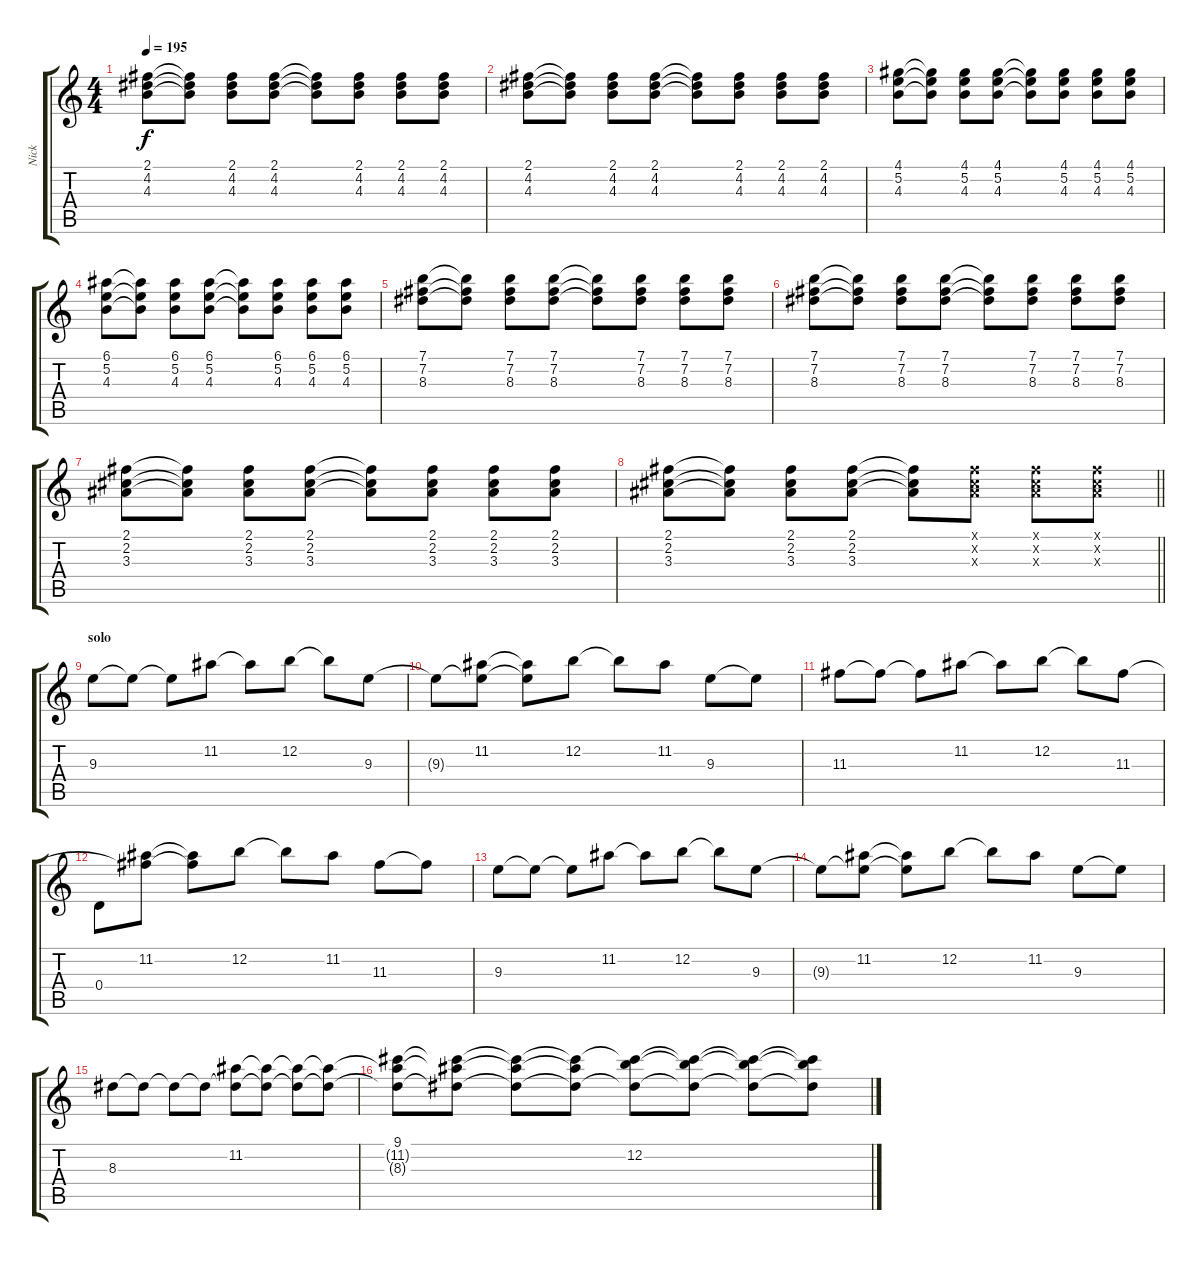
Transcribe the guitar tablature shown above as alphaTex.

\track ("Nick" "Nick") {instrument electricguitarjazz}
\staff {score tabs}
\tuning (E4 B3 G3 D3 A2 E2) {hide}
\ts (4 4)
\tempo 195
\clef g2
\ks c
(2.1 4.2 4.3).8{dy f} (2.1{t} 4.2{t} 4.3{t}).8 (2.1 4.2 4.3).8 (2.1 4.2 4.3).8 (2.1{t} 4.2{t} 4.3{t}).8 (2.1 4.2 4.3).8 (2.1 4.2 4.3).8 (2.1 4.2 4.3).8 |
(2.1 4.2 4.3).8 (2.1{t} 4.2{t} 4.3{t}).8 (2.1 4.2 4.3).8 (2.1 4.2 4.3).8 (2.1{t} 4.2{t} 4.3{t}).8 (2.1 4.2 4.3).8 (2.1 4.2 4.3).8 (2.1 4.2 4.3).8 |
(4.1 5.2 4.3).8 (4.1{t} 5.2{t} 4.3{t}).8 (4.1 5.2 4.3).8 (4.1 5.2 4.3).8 (4.1{t} 5.2{t} 4.3{t}).8 (4.1 5.2 4.3).8 (4.1 5.2 4.3).8 (4.1 5.2 4.3).8 |
(6.1 5.2 4.3).8 (6.1{t} 5.2{t} 4.3{t}).8 (6.1 5.2 4.3).8 (6.1 5.2 4.3).8 (6.1{t} 5.2{t} 4.3{t}).8 (6.1 5.2 4.3).8 (6.1 5.2 4.3).8 (6.1 5.2 4.3).8 |
(7.1 7.2 8.3).8 (7.1{t} 7.2{t} 8.3{t}).8 (7.1 7.2 8.3).8 (7.1 7.2 8.3).8 (7.1{t} 7.2{t} 8.3{t}).8 (7.1 7.2 8.3).8 (7.1 7.2 8.3).8 (7.1 7.2 8.3).8 |
(7.1 7.2 8.3).8 (7.1{t} 7.2{t} 8.3{t}).8 (7.1 7.2 8.3).8 (7.1 7.2 8.3).8 (7.1{t} 7.2{t} 8.3{t}).8 (7.1 7.2 8.3).8 (7.1 7.2 8.3).8 (7.1 7.2 8.3).8 |
(2.1 2.2 3.3).8 (2.1{t} 2.2{t} 3.3{t}).8 (2.1 2.2 3.3).8 (2.1 2.2 3.3).8 (2.1{t} 2.2{t} 3.3{t}).8 (2.1 2.2 3.3).8 (2.1 2.2 3.3).8 (2.1 2.2 3.3).8 |
\barLineRight lightlight
(2.1 2.2 3.3).8 (2.1{t} 2.2{t} 3.3{t}).8 (2.1 2.2 3.3).8 (2.1 2.2 3.3).8 (2.1{t} 2.2{t} 3.3{t}).8 (2.1{x} 2.2{x} 3.3{x}).8 (2.1{x} 2.2{x} 3.3{x}).8 (2.1{x} 2.2{x} 3.3{x}).8 |
\section ("" "solo")
9.3.8 9.3{t}.8 9.3{t}.8 11.2.8 11.2{t}.8 12.2.8 12.2{t}.8 9.3.8 |
9.3{t}.8 (11.2 9.3{t}).8 (11.2{t} 9.3{t}).8 12.2.8 12.2{t}.8 11.2.8 9.3.8 9.3{t}.8 |
11.3.8 11.3{t}.8 11.3{t}.8 11.2.8 11.2{t}.8 12.2.8 12.2{t}.8 11.3.8 |
0.4.8 (11.2 11.3{t}).8 (11.2{t} 11.3{t}).8 12.2.8 12.2{t}.8 11.2.8 11.3.8 11.3{t}.8 |
9.3.8 9.3{t}.8 9.3{t}.8 11.2.8 11.2{t}.8 12.2.8 12.2{t}.8 9.3.8 |
9.3{t}.8 (11.2 9.3{t}).8 (11.2{t} 9.3{t}).8 12.2.8 12.2{t}.8 11.2.8 9.3.8 9.3{t}.8 |
8.3.8 8.3{t}.8 8.3{t}.8 8.3{t}.8 (11.2 8.3{t}).8 (11.2{t} 8.3{t}).8 (11.2{t} 8.3{t}).8 (11.2{t} 8.3{t}).8 |
(9.1 11.2{t} 8.3{t}).8 (9.1{t} 11.2{t} 8.3{t}).8 (9.1{t} 11.2{t} 8.3{t}).8 (9.1{t} 11.2{t} 8.3{t}).8 (9.1{t} 12.2 8.3{t}).8 (9.1{t} 12.2{t} 8.3{t}).8 (9.1{t} 12.2{t} 8.3{t}).8 (9.1{t} 12.2{t} 8.3{t}).8
